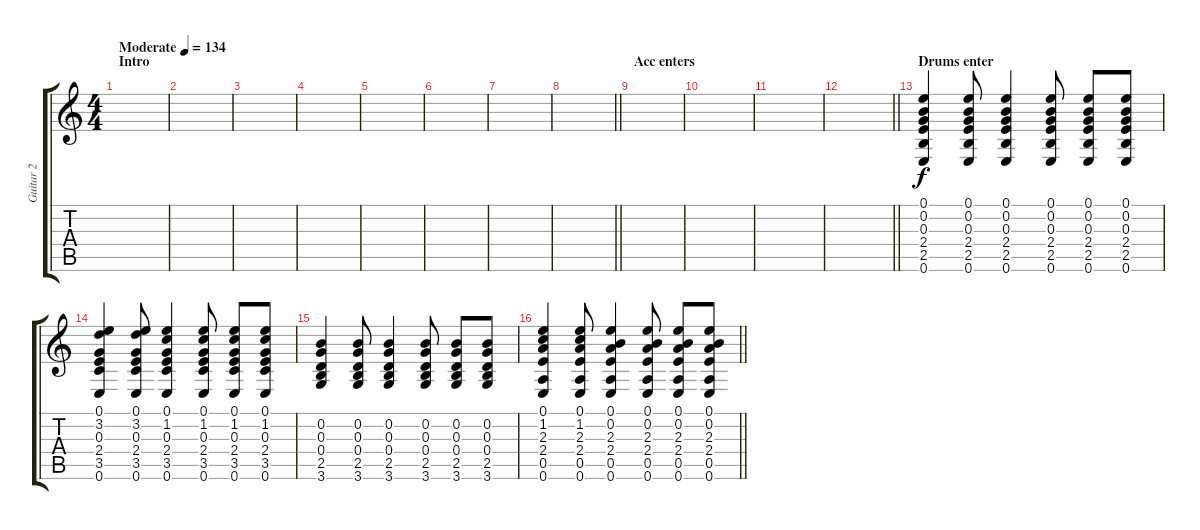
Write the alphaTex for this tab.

\track ("Guitar 2" "Guitar 2") {instrument acousticguitarsteel}
\staff {score tabs}
\tuning (E4 B3 G3 D3 A2 E2) {hide}
\ts (4 4)
\section ("" "Intro")
\tempo (134 "Moderate")
\clef g2
\ks c
|
|
|
|
|
|
|
\barLineRight lightlight
|
\section ("" "Acc enters")
|
|
|
\barLineRight lightlight
|
\section ("" "Drums enter")
(0.1 0.2 0.3 2.4 2.5 0.6).4 (0.1 0.2 0.3 2.4 2.5 0.6).8 (0.1 0.2 0.3 2.4 2.5 0.6).4 (0.1 0.2 0.3 2.4 2.5 0.6).8 (0.1 0.2 0.3 2.4 2.5 0.6).8 (0.1 0.2 0.3 2.4 2.5 0.6).8 |
(0.1 3.2 0.3 2.4 3.5 0.6).4 (0.1 3.2 0.3 2.4 3.5 0.6).8 (0.1 1.2 0.3 2.4 3.5 0.6).4 (0.1 1.2 0.3 2.4 3.5 0.6).8 (0.1 1.2 0.3 2.4 3.5 0.6).8 (0.1 1.2 0.3 2.4 3.5 0.6).8 |
(0.2 0.3 0.4 2.5 3.6).4 (0.2 0.3 0.4 2.5 3.6).8 (0.2 0.3 0.4 2.5 3.6).4 (0.2 0.3 0.4 2.5 3.6).8 (0.2 0.3 0.4 2.5 3.6).8 (0.2 0.3 0.4 2.5 3.6).8 |
\barLineRight lightlight
(0.1 1.2 2.3 2.4 0.5 0.6).4 (0.1 1.2 2.3 2.4 0.5 0.6).8 (0.1 0.2 2.3 2.4 0.5 0.6).4 (0.1 0.2 2.3 2.4 0.5 0.6).8 (0.1 0.2 2.3 2.4 0.5 0.6).8 (0.1 0.2 2.3 2.4 0.5 0.6).8
